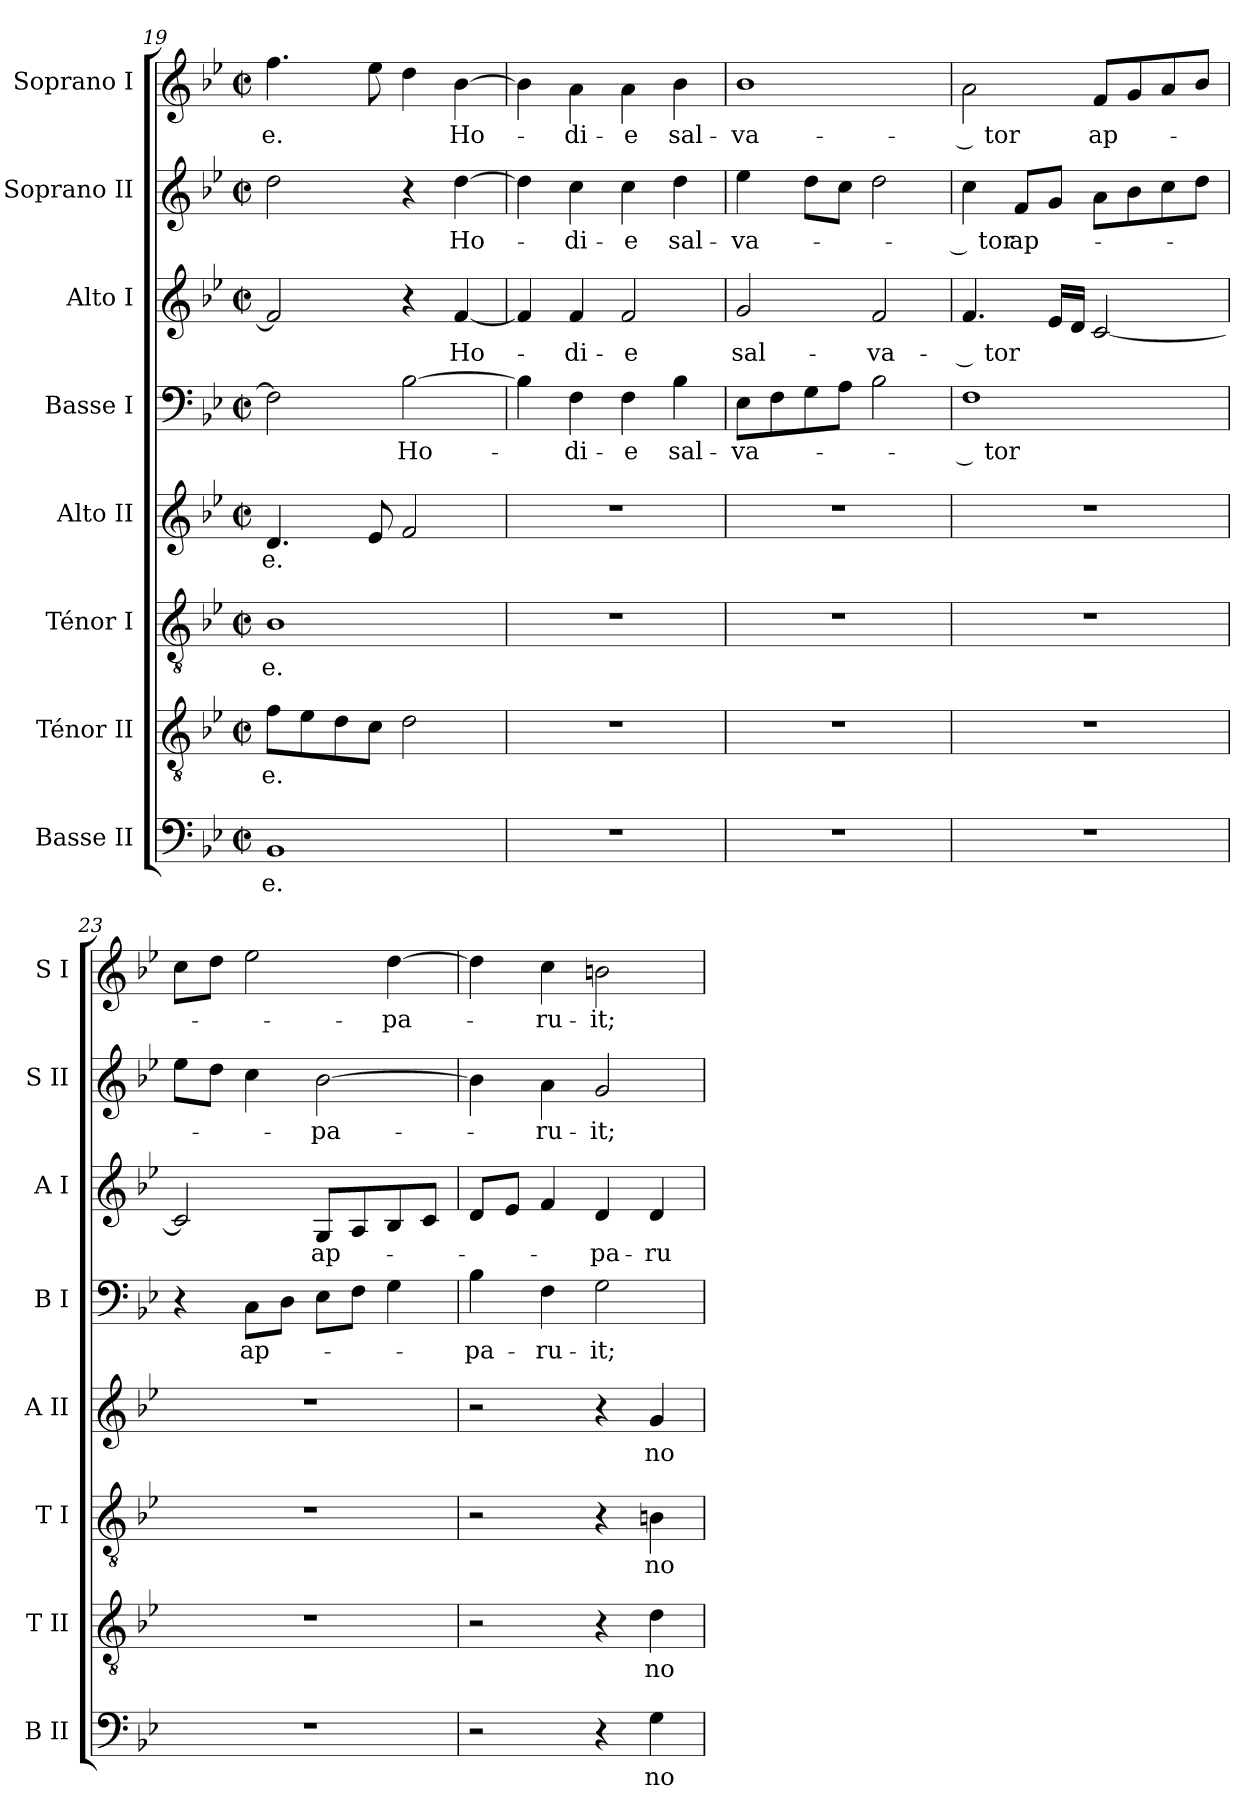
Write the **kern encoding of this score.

**kern	**text	**kern	**text	**kern	**text	**kern	**text	**kern	**text	**kern	**text	**kern	**text	**kern	**text
*part8	*part8	*part7	*part7	*part6	*part6	*part5	*part5	*part4	*part4	*part3	*part3	*part2	*part2	*part1	*part1
*staff8	*staff8	*staff7	*staff7	*staff6	*staff6	*staff5	*staff5	*staff4	*staff4	*staff3	*staff3	*staff2	*staff2	*staff1	*staff1
*I"Basse II	*	*I"Ténor II	*	*I"Ténor I	*	*I"Alto II	*	*I"Basse I	*	*I"Alto I	*	*I"Soprano II	*	*I"Soprano I	*
*I'B II	*	*I'T II	*	*I'T I	*	*I'A II	*	*I'B I	*	*I'A I	*	*I'S II	*	*I'S I	*
*clefF4	*	*clefGv2	*	*clefGv2	*	*clefG2	*	*clefF4	*	*clefG2	*	*clefG2	*	*clefG2	*
*k[b-e-]	*	*k[b-e-]	*	*k[b-e-]	*	*k[b-e-]	*	*k[b-e-]	*	*k[b-e-]	*	*k[b-e-]	*	*k[b-e-]	*
*M2/2	*	*M2/2	*	*M2/2	*	*M2/2	*	*M2/2	*	*M2/2	*	*M2/2	*	*M2/2	*
*met(c|)	*	*met(c|)	*	*met(c|)	*	*met(c|)	*	*met(c|)	*	*met(c|)	*	*met(c|)	*	*met(c|)	*
=19	=19	=19	=19	=19	=19	=19	=19	=19	=19	=19	=19	=19	=19	=19	=19
!	!LO:LY:b	!	!LO:LY:b	!	!LO:LY:b	!	!LO:LY:b	!	!	!	!	!	!	!	!LO:LY:b
1BB-	-e.	8f\L	-e.	1B-	-e.	4.d/	-e.	2F\]	.	2f/]	.	2dd\	.	4.ff\	-e.
.	.	8e-\	.	.	.	.	.	.	.	.	.	.	.	.	.
.	.	8d\	.	.	.	.	.	.	.	.	.	.	.	.	.
.	.	8c\J	.	.	.	8e-/	.	.	.	.	.	.	.	8ee-\	.
!	!	!	!	!	!	!	!	!	!LO:LY:b	!	!	!	!	!	!
.	.	2d\	.	.	.	2f/	.	[2B-\	Ho-	4r	.	4r	.	4dd\	.
!	!	!	!	!	!	!	!	!	!	!	!LO:LY:b	!	!LO:LY:b	!	!LO:LY:b
.	.	.	.	.	.	.	.	.	.	[4f/	Ho-	[4dd\	Ho-	[4b-\	Ho-
=20	=20	=20	=20	=20	=20	=20	=20	=20	=20	=20	=20	=20	=20	=20	=20
1r	.	1r	.	1r	.	1r	.	4B-\]	.	4f/]	.	4dd\]	.	4b-\]	.
!	!	!	!	!	!	!	!	!	!LO:LY:b	!	!LO:LY:b	!	!LO:LY:b	!	!LO:LY:b
.	.	.	.	.	.	.	.	4F\	-di-	4f/	-di-	4cc\	-di-	4a\	-di-
!	!	!	!	!	!	!	!	!	!LO:LY:b	!	!LO:LY:b	!	!LO:LY:b	!	!LO:LY:b
.	.	.	.	.	.	.	.	4F\	-e	2f/	-e	4cc\	-e	4a\	-e
!	!	!	!	!	!	!	!	!	!LO:LY:b	!	!	!	!LO:LY:b	!	!LO:LY:b
.	.	.	.	.	.	.	.	4B-\	sal-	.	.	4dd\	sal-	4b-\	sal-
=21	=21	=21	=21	=21	=21	=21	=21	=21	=21	=21	=21	=21	=21	=21	=21
!	!	!	!	!	!	!	!	!	!LO:LY:b	!	!LO:LY:b	!	!LO:LY:b	!	!LO:LY:b
1r	.	1r	.	1r	.	1r	.	8E-\L	-va-	2g/	sal-	4ee-\	-va-	1b-	-va-
.	.	.	.	.	.	.	.	8F\	.	.	.	.	.	.	.
.	.	.	.	.	.	.	.	8G\	.	.	.	8dd\L	.	.	.
.	.	.	.	.	.	.	.	8A\J	.	.	.	8cc\J	.	.	.
!	!	!	!	!	!	!	!	!	!	!	!LO:LY:b	!	!	!	!
.	.	.	.	.	.	.	.	2B-\	.	2f/	-va-	2dd\	.	.	.
=22	=22	=22	=22	=22	=22	=22	=22	=22	=22	=22	=22	=22	=22	=22	=22
!	!	!	!	!	!	!	!	!	!LO:LY:b	!	!LO:LY:b	!	!LO:LY:b	!	!LO:LY:b
1r	.	1r	.	1r	.	1r	.	1F	­ tor	4.f/	­ tor	4cc\	­ tor	2a\	­ tor
!	!	!	!	!	!	!	!	!	!	!	!	!	!LO:LY:b	!	!
.	.	.	.	.	.	.	.	.	.	.	.	8f/L	ap-	.	.
.	.	.	.	.	.	.	.	.	.	16e-/LL	.	8g/J	.	.	.
.	.	.	.	.	.	.	.	.	.	16d/JJ	.	.	.	.	.
!	!	!	!	!	!	!	!	!	!	!	!	!	!	!	!LO:LY:b
.	.	.	.	.	.	.	.	.	.	[2c/	.	8a\L	.	8f/L	ap-
.	.	.	.	.	.	.	.	.	.	.	.	8b-\	.	8g/	.
.	.	.	.	.	.	.	.	.	.	.	.	8cc\	.	8a/	.
.	.	.	.	.	.	.	.	.	.	.	.	8dd\J	.	8b-/J	.
=23	=23	=23	=23	=23	=23	=23	=23	=23	=23	=23	=23	=23	=23	=23	=23
1r	.	1r	.	1r	.	1r	.	4r	.	2c/]	.	8ee-\L	.	8cc\L	.
.	.	.	.	.	.	.	.	.	.	.	.	8dd\J	.	8dd\J	.
!	!	!	!	!	!	!	!	!	!LO:LY:b	!	!	!	!	!	!
.	.	.	.	.	.	.	.	8C\L	ap-	.	.	4cc\	.	2ee-\	.
.	.	.	.	.	.	.	.	8D\J	.	.	.	.	.	.	.
!	!	!	!	!	!	!	!	!	!	!	!LO:LY:b	!	!LO:LY:b	!	!
.	.	.	.	.	.	.	.	8E-\L	.	8G/L	ap-	[2b-\	-pa-	.	.
.	.	.	.	.	.	.	.	8F\J	.	8A/	.	.	.	.	.
!	!	!	!	!	!	!	!	!	!	!	!	!	!	!	!LO:LY:b
.	.	.	.	.	.	.	.	4G\	.	8B-/	.	.	.	[4dd\	-pa-
.	.	.	.	.	.	.	.	.	.	8c/J	.	.	.	.	.
!!LO:PB:g=z
=24	=24	=24	=24	=24	=24	=24	=24	=24	=24	=24	=24	=24	=24	=24	=24
!	!	!	!	!	!	!	!	!	!LO:LY:b	!	!	!	!	!	!
2r	.	2r	.	2r	.	2r	.	4B-\	-pa-	8d/L	.	4b-\]	.	4dd\]	.
.	.	.	.	.	.	.	.	.	.	8e-/J	.	.	.	.	.
!	!	!	!	!	!	!	!	!	!LO:LY:b	!	!	!	!LO:LY:b	!	!LO:LY:b
.	.	.	.	.	.	.	.	4F\	-ru-	4f/	.	4a\	-ru-	4cc\	-ru-
!	!	!	!	!	!	!	!	!	!LO:LY:b	!	!LO:LY:b	!	!LO:LY:b	!	!LO:LY:b
4r	.	4r	.	4r	.	4r	.	2G\	-it;	4d/	-pa-	2g/	-it;	2bn\	-it;
!	!LO:LY:b	!	!LO:LY:b	!	!LO:LY:b	!	!LO:LY:b	!	!	!	!LO:LY:b	!	!	!	!
4G\	no-	4d\	no-	4Bn\	no-	4g/	no-	.	.	4d/	-ru-	.	.	.	.
=	=	=	=	=	=	=	=	=	=	=	=	=	=	=	=
*-	*-	*-	*-	*-	*-	*-	*-	*-	*-	*-	*-	*-	*-	*-	*-
